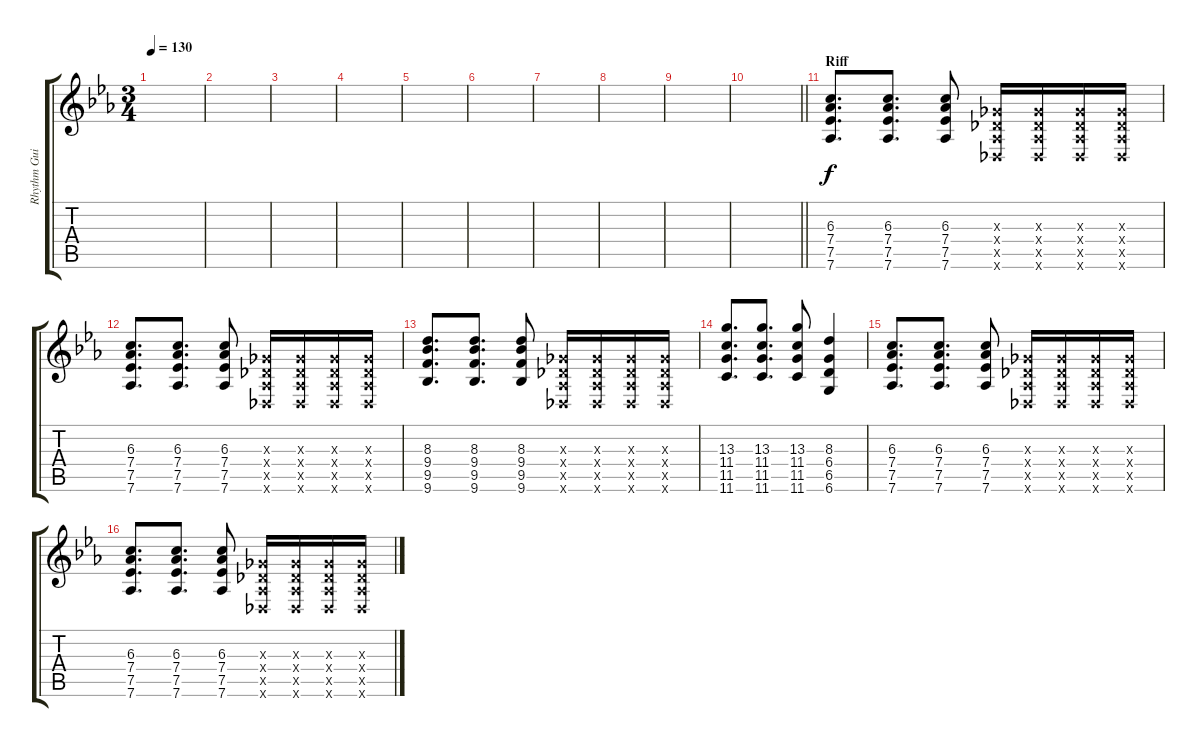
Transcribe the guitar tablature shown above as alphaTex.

\track ("Rhythm Guitar" "Rhythm Gui") {instrument overdrivenguitar}
\staff {score tabs}
\tuning (Eb4 Bb3 Gb3 Db3 Ab2 Db2) {hide}
\ts (3 4)
\tempo 130
\clef g2
\ks eb
|
|
|
|
|
|
|
|
|
\barLineRight lightlight
|
\section ("" "Riff")
(6.3 7.4 7.5 7.6).8{d} (6.3 7.4 7.5 7.6).8{d} (6.3 7.4 7.5 7.6).8 (0.3{x} 0.4{x} 0.5{x} 0.6{x}).16 (0.3{x} 0.4{x} 0.5{x} 0.6{x}).16 (0.3{x} 0.4{x} 0.5{x} 0.6{x}).16 (0.3{x} 0.4{x} 0.5{x} 0.6{x}).16 |
(6.3 7.4 7.5 7.6).8{d} (6.3 7.4 7.5 7.6).8{d} (6.3 7.4 7.5 7.6).8 (0.3{x} 0.4{x} 0.5{x} 0.6{x}).16 (0.3{x} 0.4{x} 0.5{x} 0.6{x}).16 (0.3{x} 0.4{x} 0.5{x} 0.6{x}).16 (0.3{x} 0.4{x} 0.5{x} 0.6{x}).16 |
(8.3 9.4 9.5 9.6).8{d} (8.3 9.4 9.5 9.6).8{d} (8.3 9.4 9.5 9.6).8 (0.3{x} 0.4{x} 0.5{x} 0.6{x}).16 (0.3{x} 0.4{x} 0.5{x} 0.6{x}).16 (0.3{x} 0.4{x} 0.5{x} 0.6{x}).16 (0.3{x} 0.4{x} 0.5{x} 0.6{x}).16 |
(13.3 11.4 11.5 11.6).8{d} (13.3 11.4 11.5 11.6).8{d} (13.3 11.4 11.5 11.6).8 (8.3 6.4 6.5 6.6).4 |
(6.3 7.4 7.5 7.6).8{d} (6.3 7.4 7.5 7.6).8{d} (6.3 7.4 7.5 7.6).8 (0.3{x} 0.4{x} 0.5{x} 0.6{x}).16 (0.3{x} 0.4{x} 0.5{x} 0.6{x}).16 (0.3{x} 0.4{x} 0.5{x} 0.6{x}).16 (0.3{x} 0.4{x} 0.5{x} 0.6{x}).16 |
(6.3 7.4 7.5 7.6).8{d} (6.3 7.4 7.5 7.6).8{d} (6.3 7.4 7.5 7.6).8 (0.3{x} 0.4{x} 0.5{x} 0.6{x}).16 (0.3{x} 0.4{x} 0.5{x} 0.6{x}).16 (0.3{x} 0.4{x} 0.5{x} 0.6{x}).16 (0.3{x} 0.4{x} 0.5{x} 0.6{x}).16
